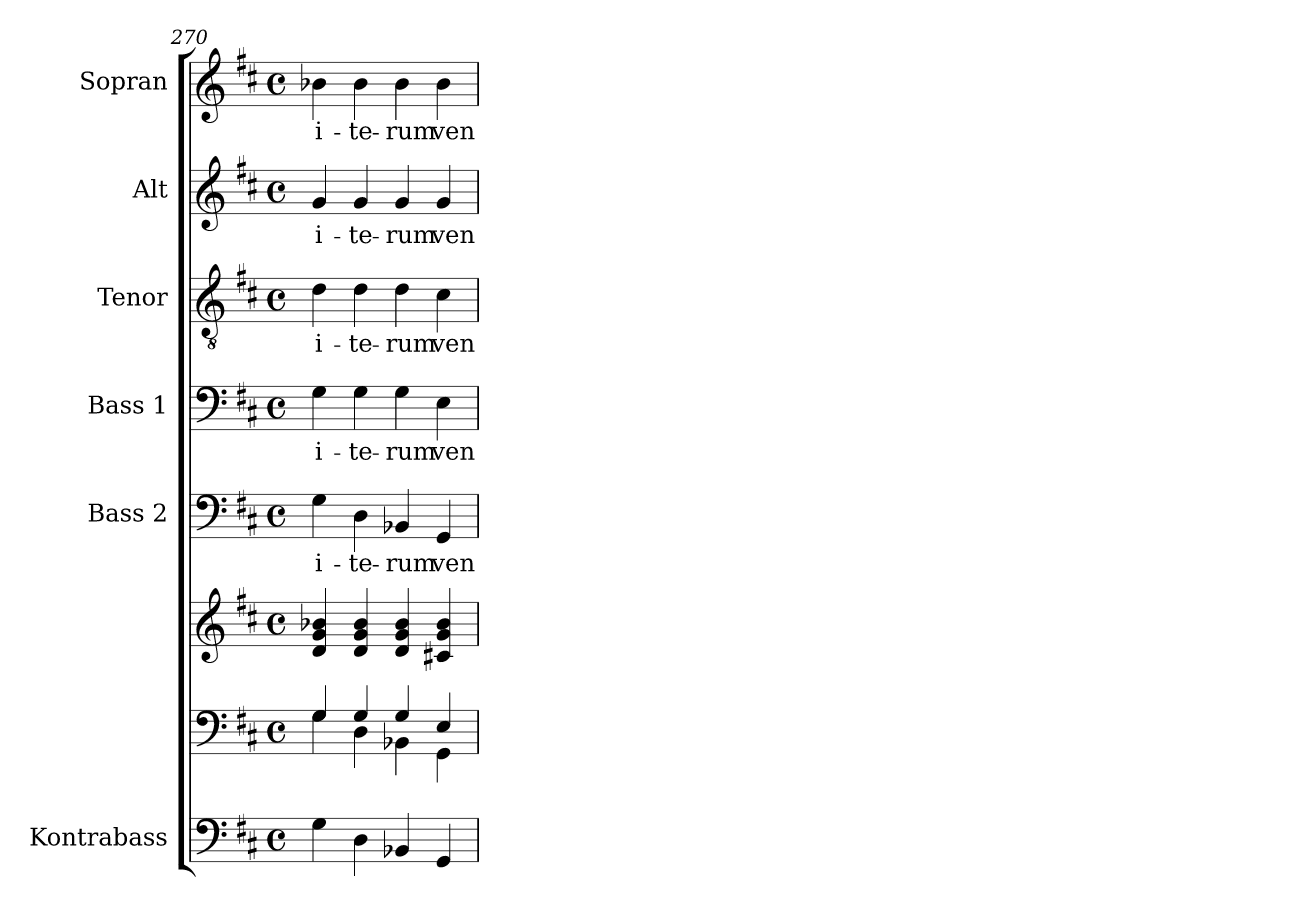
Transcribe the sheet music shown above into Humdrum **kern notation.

**kern	**kern	**kern	**kern	**text	**kern	**text	**kern	**text	**kern	**text	**kern	**text
*part7	*part6	*part6	*part5	*part5	*part4	*part4	*part3	*part3	*part2	*part2	*part1	*part1
*staff8	*staff7	*staff6	*staff5	*staff5	*staff4	*staff4	*staff3	*staff3	*staff2	*staff2	*staff1	*staff1
*I"Kontrabass	*	*	*I"Bass 2	*	*I"Bass 1	*	*I"Tenor	*	*I"Alt	*	*I"Sopran	*
*I'Kb.	*	*	*I'B. 2	*	*I'B. 1	*	*I'T.	*	*I'A.	*	*I'S.	*
*clefF4	*clefF4	*clefG2	*clefF4	*	*clefF4	*	*clefGv2	*	*clefG2	*	*clefG2	*
*ITrd7c12	*	*	*	*	*	*	*	*	*	*	*	*
*k[f#c#]	*k[f#c#]	*k[f#c#]	*k[f#c#]	*	*k[f#c#]	*	*k[f#c#]	*	*k[f#c#]	*	*k[f#c#]	*
*D:	*D:	*D:	*D:	*	*D:	*	*D:	*	*D:	*	*D:	*
*M4/4	*M4/4	*M4/4	*M4/4	*	*M4/4	*	*M4/4	*	*M4/4	*	*M4/4	*
*met(c)	*met(c)	*met(c)	*met(c)	*	*met(c)	*	*met(c)	*	*met(c)	*	*met(c)	*
=270	=270	=270	=270	=270	=270	=270	=270	=270	=270	=270	=270	=270
*	*^	*	*	*	*	*	*	*	*	*	*	*
!	!	!	!	!	!LO:LY:b	!	!LO:LY:b	!	!LO:LY:b	!	!LO:LY:b	!	!LO:LY:b
4GG\	4G/	4G\	4d/ 4g/ 4b-X/	4G\	i-	4G\	i-	4d\	i-	4g/	i-	4b-X\	i-
!	!	!	!	!	!LO:LY:b	!	!LO:LY:b	!	!LO:LY:b	!	!LO:LY:b	!	!LO:LY:b
4DD\	4G/	4D\	4d/ 4g/ 4b-/	4D\	-te-	4G\	-te-	4d\	-te-	4g/	-te-	4b-\	-te-
!	!	!	!	!	!LO:LY:b	!	!LO:LY:b	!	!LO:LY:b	!	!LO:LY:b	!	!LO:LY:b
4BBB-X/	4G/	4BB-X\	4d/ 4g/ 4b-/	4BB-X/	-rum	4G\	-rum	4d\	-rum	4g/	-rum	4b-\	-rum
!	!	!	!	!	!LO:LY:b	!	!LO:LY:b	!	!LO:LY:b	!	!LO:LY:b	!	!LO:LY:b
4GGG/	4E/	4GG\	4c#X/ 4g/ 4b-/	4GG/	ven-	4E\	ven-	4c#\	ven-	4g/	ven	4b-\	ven-
*	*v	*v	*	*	*	*	*	*	*	*	*	*	*
=	=	=	=	=	=	=	=	=	=	=	=	=
*-	*-	*-	*-	*-	*-	*-	*-	*-	*-	*-	*-	*-
